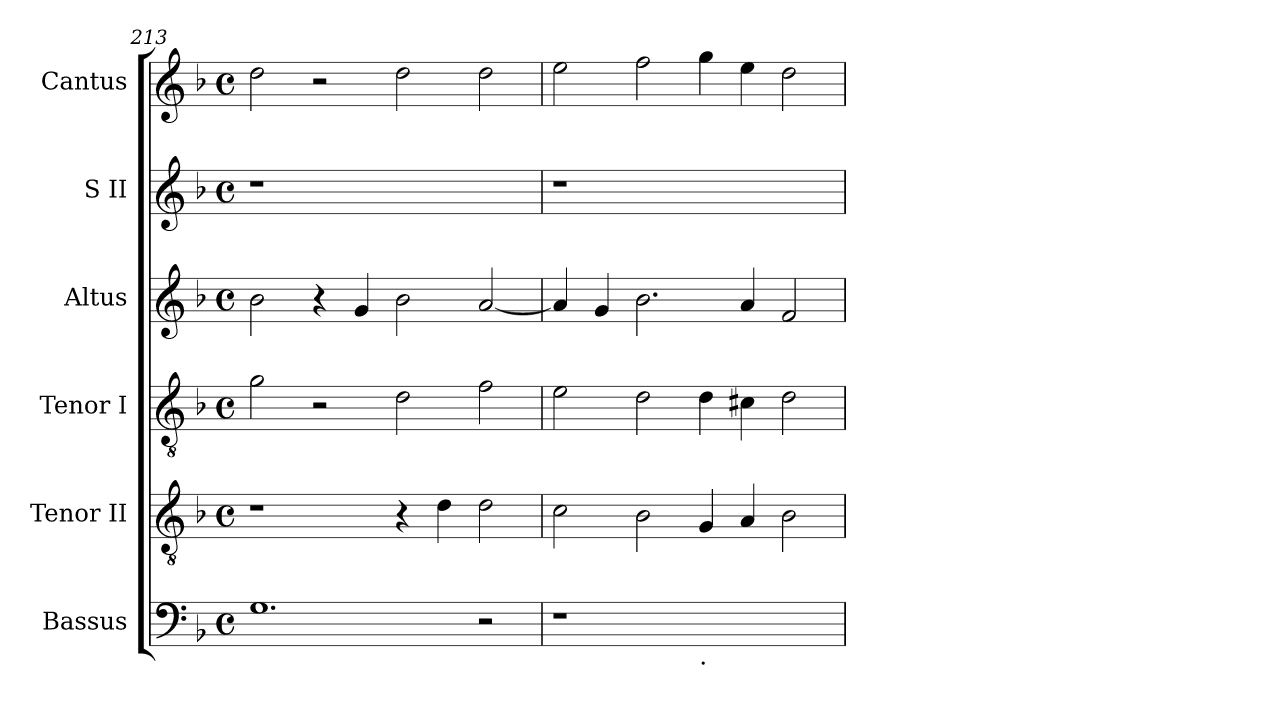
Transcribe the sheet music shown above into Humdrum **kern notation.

**kern	**kern	**kern	**kern	**kern	**kern
*part6	*part5	*part4	*part3	*part2	*part1
*staff6	*staff5	*staff4	*staff3	*staff2	*staff1
*I"Bassus	*I"Tenor II	*I"Tenor I	*I"Altus	*I"S II	*I"Cantus
*I'B	*I'T II	*I'T I	*I'A	*	*
*clefF4	*clefGv2	*clefGv2	*clefG2	*clefG2	*clefG2
*k[b-]	*k[b-]	*k[b-]	*k[b-]	*k[b-]	*k[b-]
*F:	*F:	*F:	*F:	*F:	*F:
*M4/4	*M4/4	*M4/4	*M4/4	*M4/4	*M4/4
*met(c)	*met(c)	*met(c)	*met(c)	*met(c)	*met(c)
=213	=213	=213	=213	=213	=213
1.G	1r	2g\	2b-\	1r	2dd\
.	.	2r	4r	.	2r
.	.	.	4g/	.	.
.	4r	2d\	2b-\	1ryy	2dd\
.	4d\	.	.	.	.
2r	2d\	2f\	[<2a/	.	2dd\
=214	=214	=214	=214	=214	=214
1r	2c\	2e\	4a/]	1r	2ee\
.	.	.	4g/	.	.
.	2B-\	2d\	2.b-\	.	2ff\
!LO:TX:b:t=.	!	!	!	!	!
1ryy	4G/	4d\	.	1ryy	4gg\
.	4A/	4c#X\	4a/	.	4ee\
.	2B-\	2d\	2f/	.	2dd\
=	=	=	=	=	=
*-	*-	*-	*-	*-	*-
